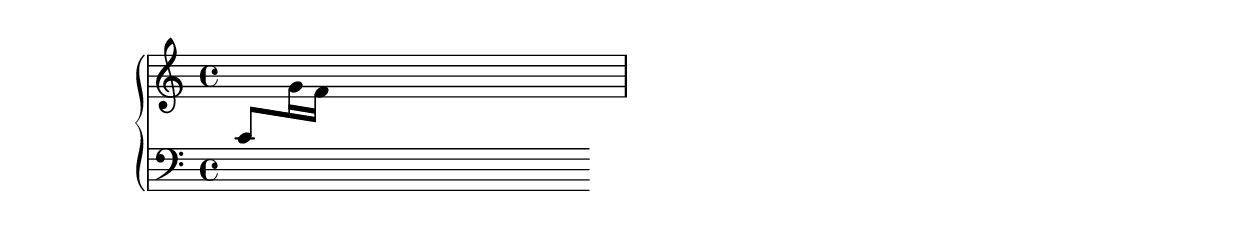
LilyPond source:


\version "2.3.16"
\header{
	texidoc="@cindex Beam Isknee

Beams can be placed across a @code{PianoStaff}.

"

}
\score{
	\context PianoStaff <<
	\context Staff=one \relative c'{
		s1
	}
	\context Staff=two \relative c'{
		\clef bass
% no knee
		\stemUp  c8[ \change Staff=one \stemDown g'16 f]
		s8
		s2
	}
	>>
	\paper{
 		raggedright = ##t
	}
}



